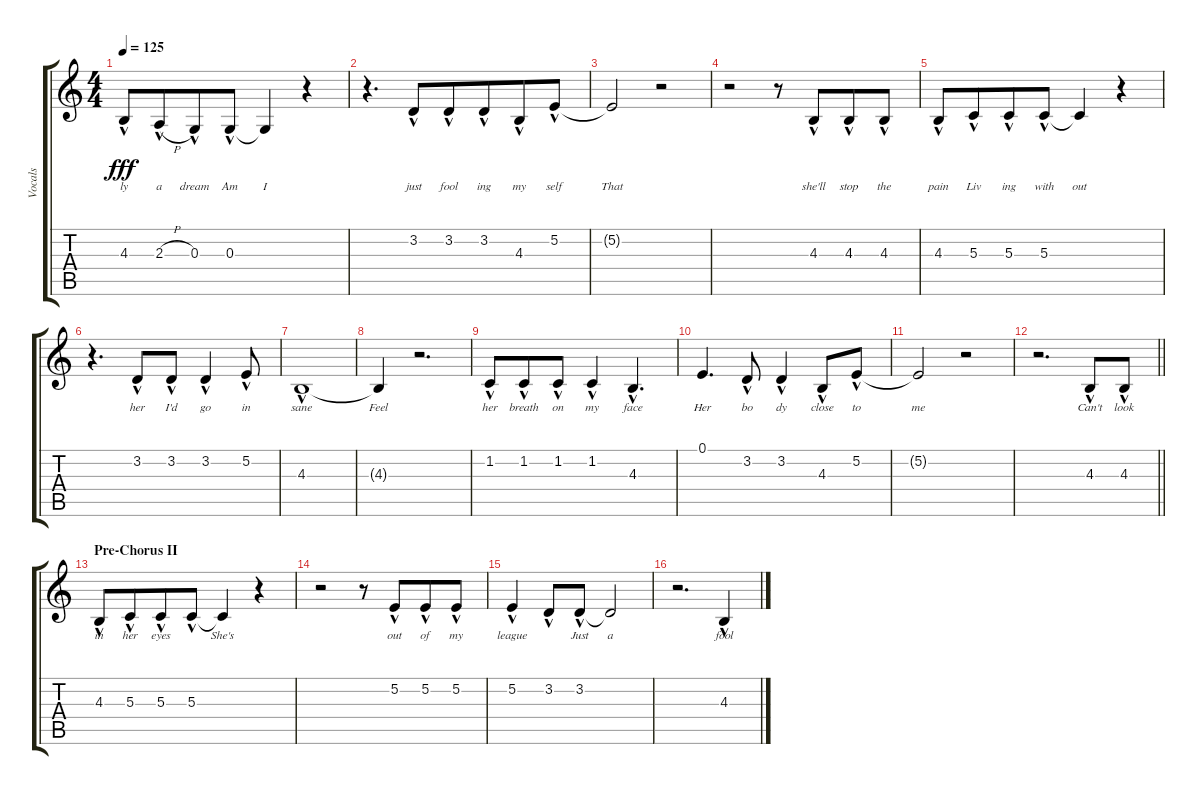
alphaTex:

\track ("Vocals" "Vocals") {instrument lead2sawtooth}
\staff {score tabs}
\tuning (E4 B3 G3 D3 A2 E2) {hide}
\ts (4 4)
\tempo 125
\clef g2
\ks c
4.3{hac}.8{lyrics (0 "ly") lyrics (1 "") lyrics (2 "") lyrics (3 "") lyrics (4 "") dy fff} 2.3{h hac}.8{lyrics (0 "a") lyrics (1 "") lyrics (2 "") lyrics (3 "") lyrics (4 "") beam merge} 0.3{hac}.8{lyrics (0 "dream") lyrics (1 "") lyrics (2 "") lyrics (3 "") lyrics (4 "")} 0.3{hac}.8{lyrics (0 "Am") lyrics (1 "") lyrics (2 "") lyrics (3 "") lyrics (4 "")} 0.3{t}.4{lyrics (0 "I") lyrics (1 "") lyrics (2 "") lyrics (3 "") lyrics (4 "")} r.4 |
r.4{d} 3.2{hac}.8{lyrics (0 "just") lyrics (1 "") lyrics (2 "") lyrics (3 "") lyrics (4 "") beam merge} 3.2{hac}.8{lyrics (0 "fool") lyrics (1 "") lyrics (2 "") lyrics (3 "") lyrics (4 "")} 3.2{hac}.8{lyrics (0 "ing") lyrics (1 "") lyrics (2 "") lyrics (3 "") lyrics (4 "") beam merge} 4.3{hac}.8{lyrics (0 "my") lyrics (1 "") lyrics (2 "") lyrics (3 "") lyrics (4 "")} 5.2{hac}.8{lyrics (0 "self") lyrics (1 "") lyrics (2 "") lyrics (3 "") lyrics (4 "")} |
5.2{t}.2{lyrics (0 "That") lyrics (1 "") lyrics (2 "") lyrics (3 "") lyrics (4 "")} r.2 |
r.2 r.8 4.3{hac}.8{lyrics (0 "she'll") lyrics (1 "") lyrics (2 "") lyrics (3 "") lyrics (4 "") beam merge} 4.3{hac}.8{lyrics (0 "stop") lyrics (1 "") lyrics (2 "") lyrics (3 "") lyrics (4 "")} 4.3{hac}.8{lyrics (0 "the") lyrics (1 "") lyrics (2 "") lyrics (3 "") lyrics (4 "")} |
4.3{hac}.8{lyrics (0 "pain") lyrics (1 "") lyrics (2 "") lyrics (3 "") lyrics (4 "")} 5.3{hac}.8{lyrics (0 "Liv") lyrics (1 "") lyrics (2 "") lyrics (3 "") lyrics (4 "") beam merge} 5.3{hac}.8{lyrics (0 "ing") lyrics (1 "") lyrics (2 "") lyrics (3 "") lyrics (4 "")} 5.3{hac}.8{lyrics (0 "with") lyrics (1 "") lyrics (2 "") lyrics (3 "") lyrics (4 "")} 5.3{t}.4{lyrics (0 "out") lyrics (1 "") lyrics (2 "") lyrics (3 "") lyrics (4 "")} r.4 |
r.4{d} 3.2{hac}.8{lyrics (0 "her") lyrics (1 "") lyrics (2 "") lyrics (3 "") lyrics (4 "") beam merge} 3.2{hac}.8{lyrics (0 "I'd") lyrics (1 "") lyrics (2 "") lyrics (3 "") lyrics (4 "")} 3.2{hac}.4{lyrics (0 "go") lyrics (1 "") lyrics (2 "") lyrics (3 "") lyrics (4 "")} 5.2{hac}.8{lyrics (0 "in") lyrics (1 "") lyrics (2 "") lyrics (3 "") lyrics (4 "")} |
4.3{hac}.1{lyrics (0 "sane") lyrics (1 "") lyrics (2 "") lyrics (3 "") lyrics (4 "")} |
4.3{t}.4{lyrics (0 "Feel") lyrics (1 "") lyrics (2 "") lyrics (3 "") lyrics (4 "")} r.2{d} |
1.2{hac}.8{lyrics (0 "her") lyrics (1 "") lyrics (2 "") lyrics (3 "") lyrics (4 "")} 1.2{hac}.8{lyrics (0 "breath") lyrics (1 "") lyrics (2 "") lyrics (3 "") lyrics (4 "") beam merge} 1.2{hac}.8{lyrics (0 "on") lyrics (1 "") lyrics (2 "") lyrics (3 "") lyrics (4 "")} 1.2{hac}.4{lyrics (0 "my") lyrics (1 "") lyrics (2 "") lyrics (3 "") lyrics (4 "")} 4.3{hac}.4{d lyrics (0 "face") lyrics (1 "") lyrics (2 "") lyrics (3 "") lyrics (4 "")} |
0.1.4{d lyrics (0 "Her") lyrics (1 "") lyrics (2 "") lyrics (3 "") lyrics (4 "")} 3.2{hac}.8{lyrics (0 "bo") lyrics (1 "") lyrics (2 "") lyrics (3 "") lyrics (4 "")} 3.2{hac}.4{lyrics (0 "dy") lyrics (1 "") lyrics (2 "") lyrics (3 "") lyrics (4 "")} 4.3{hac}.8{lyrics (0 "close") lyrics (1 "") lyrics (2 "") lyrics (3 "") lyrics (4 "")} 5.2{hac}.8{lyrics (0 "to") lyrics (1 "") lyrics (2 "") lyrics (3 "") lyrics (4 "")} |
5.2{t}.2{lyrics (0 "me") lyrics (1 "") lyrics (2 "") lyrics (3 "") lyrics (4 "")} r.2 |
\barLineRight lightlight
r.2{d} 4.3{hac}.8{lyrics (0 "Can't") lyrics (1 "") lyrics (2 "") lyrics (3 "") lyrics (4 "") beam merge} 4.3{hac}.8{lyrics (0 "look") lyrics (1 "") lyrics (2 "") lyrics (3 "") lyrics (4 "")} |
\section ("" "Pre-Chorus II")
4.3{hac}.8{lyrics (0 "in") lyrics (1 "") lyrics (2 "") lyrics (3 "") lyrics (4 "")} 5.3{hac}.8{lyrics (0 "her") lyrics (1 "") lyrics (2 "") lyrics (3 "") lyrics (4 "") beam merge} 5.3{hac}.8{lyrics (0 "eyes") lyrics (1 "") lyrics (2 "") lyrics (3 "") lyrics (4 "")} 5.3{hac}.8{lyrics (0 "") lyrics (1 "") lyrics (2 "") lyrics (3 "") lyrics (4 "")} 5.3{t}.4{lyrics (0 "She's") lyrics (1 "") lyrics (2 "") lyrics (3 "") lyrics (4 "")} r.4 |
r.2 r.8 5.2{hac}.8{lyrics (0 "out") lyrics (1 "") lyrics (2 "") lyrics (3 "") lyrics (4 "") beam merge} 5.2{hac}.8{lyrics (0 "of") lyrics (1 "") lyrics (2 "") lyrics (3 "") lyrics (4 "")} 5.2{hac}.8{lyrics (0 "my") lyrics (1 "") lyrics (2 "") lyrics (3 "") lyrics (4 "")} |
5.2{hac}.4{lyrics (0 "league") lyrics (1 "") lyrics (2 "") lyrics (3 "") lyrics (4 "")} 3.2{hac}.8{lyrics (0 "") lyrics (1 "") lyrics (2 "") lyrics (3 "") lyrics (4 "")} 3.2{hac}.8{lyrics (0 "Just") lyrics (1 "") lyrics (2 "") lyrics (3 "") lyrics (4 "")} 3.2{t}.2{lyrics (0 "a") lyrics (1 "") lyrics (2 "") lyrics (3 "") lyrics (4 "")} |
r.2{d} 4.3{hac}.4{lyrics (0 "fool") lyrics (1 "") lyrics (2 "") lyrics (3 "") lyrics (4 "")}
